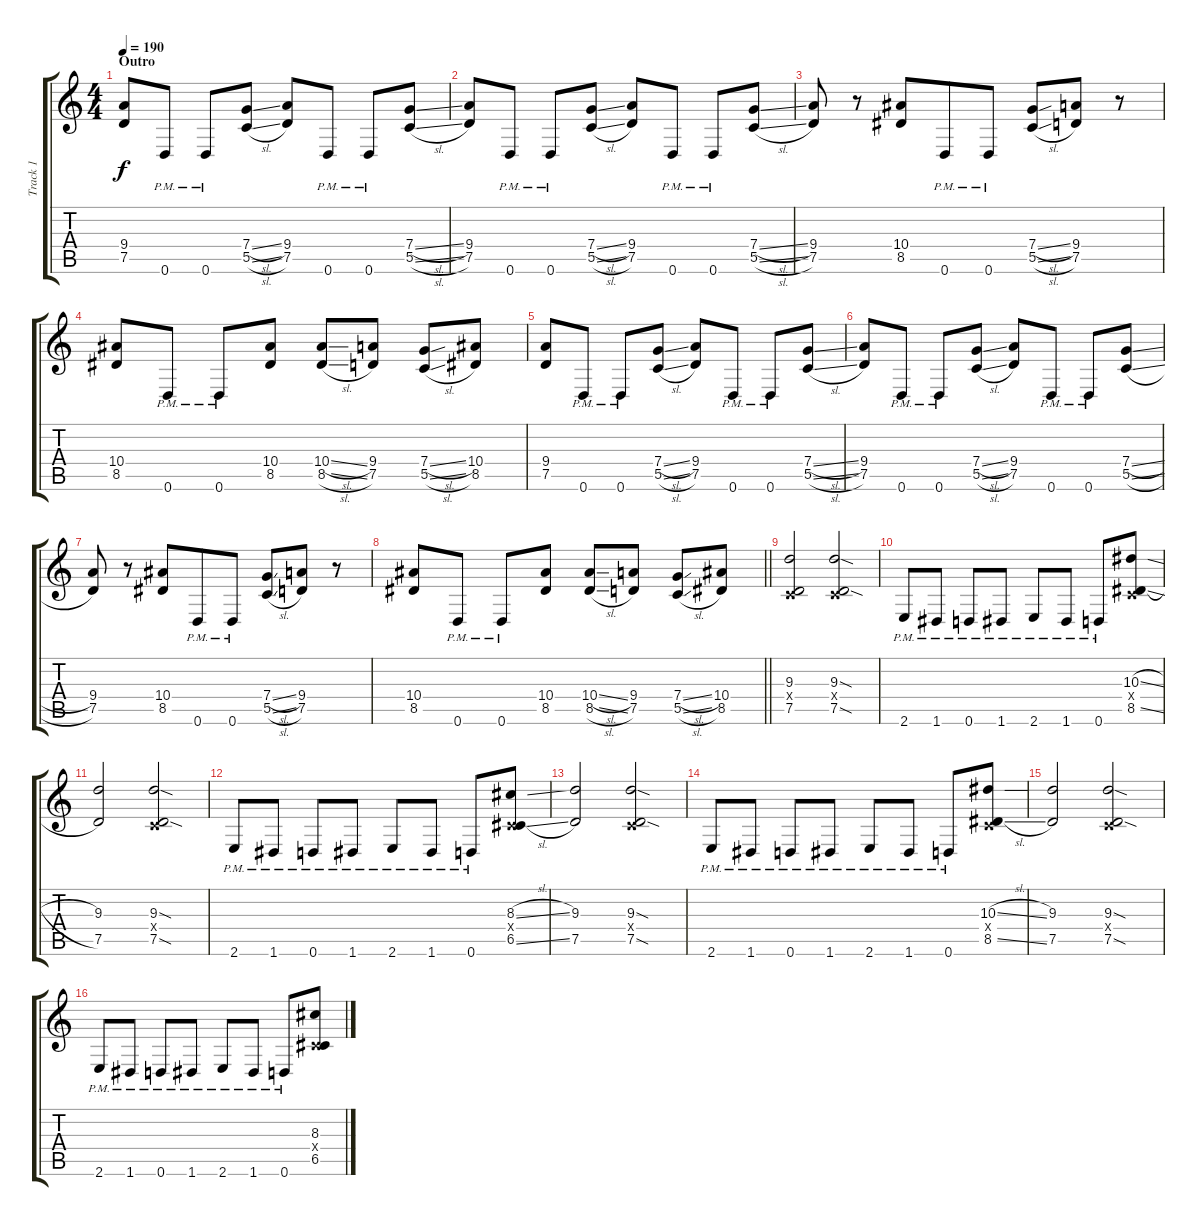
\track ("Track 1" "Track 1") {instrument distortionguitar}
\staff {score tabs}
\tuning (D4 A3 F3 C3 G2 D2) {hide}
\ts (4 4)
\section ("" "Outro")
\tempo 190
\clef g2
\ks c
(9.4 7.5).8{dy f} 0.6{pm}.8 0.6{pm}.8 (7.4{sl} 5.5{sl}).8 (9.4 7.5).8 0.6{pm}.8 0.6{pm}.8 (7.4{sl} 5.5{sl}).8 |
(9.4 7.5).8 0.6{pm}.8 0.6{pm}.8 (7.4{sl} 5.5{sl}).8 (9.4 7.5).8 0.6{pm}.8 0.6{pm}.8 (7.4{sl} 5.5{sl}).8 |
(9.4 7.5).8 r.8 (10.4 8.5).8 0.6{pm}.8{beam merge} 0.6{pm}.8{beam split} (7.4{sl} 5.5{sl}).8{beam merge} (9.4 7.5).8 r.8 |
(10.4 8.5).8 0.6{pm}.8 0.6{pm}.8 (10.4 8.5).8 (10.4{sl} 8.5{sl}).8 (9.4 7.5).8 (7.4{sl} 5.5{sl}).8 (10.4 8.5).8 |
(9.4 7.5).8 0.6{pm}.8 0.6{pm}.8 (7.4{sl} 5.5{sl}).8 (9.4 7.5).8 0.6{pm}.8 0.6{pm}.8 (7.4{sl} 5.5{sl}).8 |
(9.4 7.5).8 0.6{pm}.8 0.6{pm}.8 (7.4{sl} 5.5{sl}).8 (9.4 7.5).8 0.6{pm}.8 0.6{pm}.8 (7.4{sl} 5.5{sl}).8 |
(9.4 7.5).8 r.8 (10.4 8.5).8 0.6{pm}.8{beam merge} 0.6{pm}.8{beam split} (7.4{sl} 5.5{sl}).8{beam merge} (9.4 7.5).8 r.8 |
\barLineRight lightlight
(10.4 8.5).8 0.6{pm}.8 0.6{pm}.8 (10.4 8.5).8 (10.4{sl} 8.5{sl}).8 (9.4 7.5).8 (7.4{sl} 5.5{sl}).8 (10.4 8.5).8 |
\section ("" "")
(9.3 0.4{x} 7.5).2 (9.3{sod} 0.4{x} 7.5{sod}).2 |
2.6{pm}.8 1.6{pm}.8 0.6{pm}.8 1.6{pm}.8 2.6{pm}.8 1.6{pm}.8 0.6{pm}.8 (10.3{sl} 0.4{x} 8.5{sl}).8 |
(9.3 7.5).2 (9.3{sod} 0.4{x} 7.5{sod}).2 |
2.6{pm}.8 1.6{pm}.8 0.6{pm}.8 1.6{pm}.8 2.6{pm}.8 1.6{pm}.8 0.6{pm}.8 (8.3{sl} 0.4{x} 6.5{sl}).8 |
(9.3 7.5).2 (9.3{sod} 0.4{x} 7.5{sod}).2 |
2.6{pm}.8 1.6{pm}.8 0.6{pm}.8 1.6{pm}.8 2.6{pm}.8 1.6{pm}.8 0.6{pm}.8 (10.3{sl} 0.4{x} 8.5{sl}).8 |
(9.3 7.5).2 (9.3{sod} 0.4{x} 7.5{sod}).2 |
2.6{pm}.8 1.6{pm}.8 0.6{pm}.8 1.6{pm}.8 2.6{pm}.8 1.6{pm}.8 0.6{pm}.8 (8.3{sl} 0.4{x} 6.5{sl}).8
